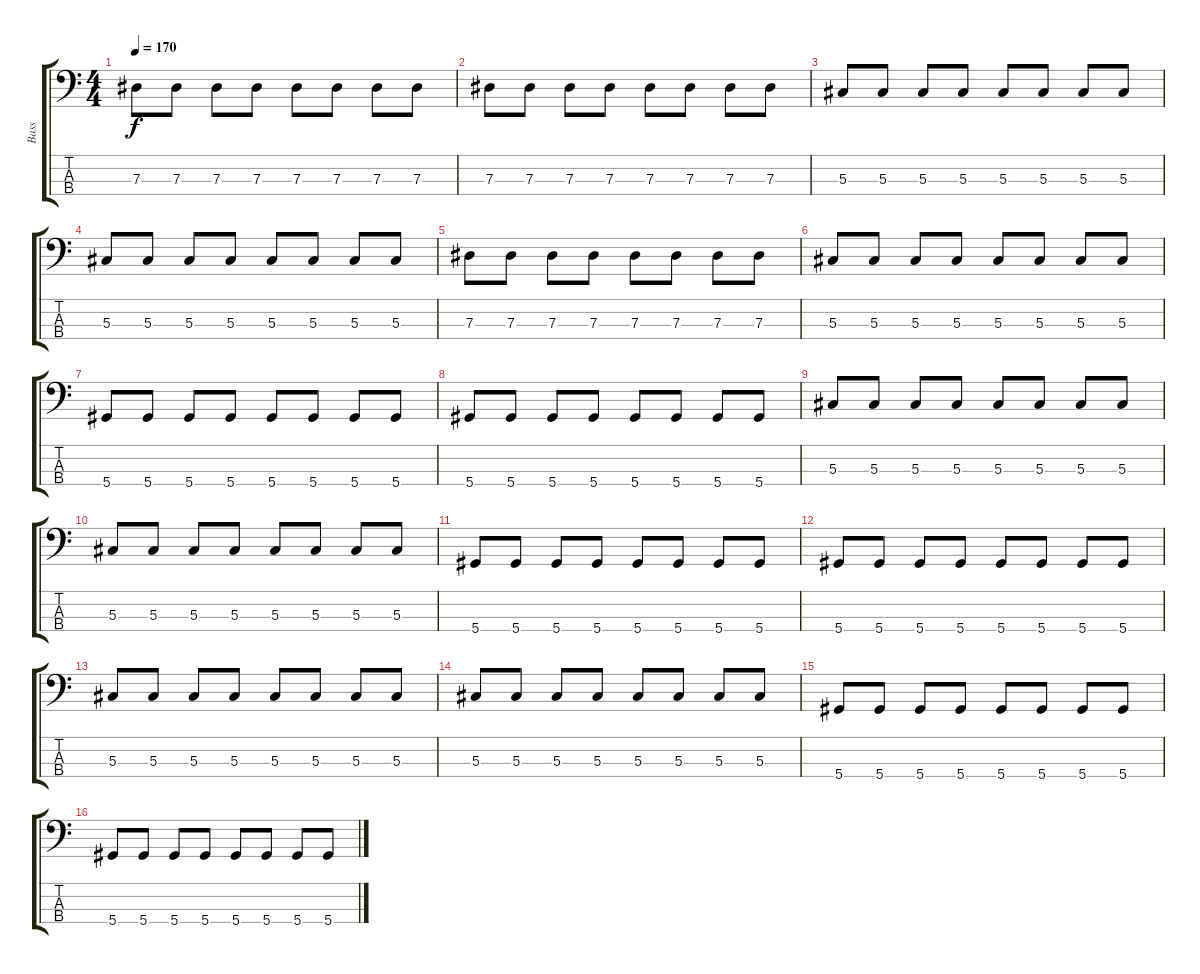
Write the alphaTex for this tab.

\track ("Bass" "Bass") {instrument electricbasspick}
\staff {score tabs}
\tuning (Gb2 Db2 Ab1 Eb1) {hide}
\ts (4 4)
\tempo 170
\clef f4
\ks c
7.3.8{dy f} 7.3.8 7.3.8 7.3.8 7.3.8 7.3.8 7.3.8 7.3.8 |
7.3.8 7.3.8 7.3.8 7.3.8 7.3.8 7.3.8 7.3.8 7.3.8 |
5.3.8 5.3.8 5.3.8 5.3.8 5.3.8 5.3.8 5.3.8 5.3.8 |
5.3.8 5.3.8 5.3.8 5.3.8 5.3.8 5.3.8 5.3.8 5.3.8 |
7.3.8 7.3.8 7.3.8 7.3.8 7.3.8 7.3.8 7.3.8 7.3.8 |
5.3.8 5.3.8 5.3.8 5.3.8 5.3.8 5.3.8 5.3.8 5.3.8 |
5.4.8 5.4.8 5.4.8 5.4.8 5.4.8 5.4.8 5.4.8 5.4.8 |
5.4.8 5.4.8 5.4.8 5.4.8 5.4.8 5.4.8 5.4.8 5.4.8 |
5.3.8 5.3.8 5.3.8 5.3.8 5.3.8 5.3.8 5.3.8 5.3.8 |
5.3.8 5.3.8 5.3.8 5.3.8 5.3.8 5.3.8 5.3.8 5.3.8 |
5.4.8 5.4.8 5.4.8 5.4.8 5.4.8 5.4.8 5.4.8 5.4.8 |
5.4.8 5.4.8 5.4.8 5.4.8 5.4.8 5.4.8 5.4.8 5.4.8 |
5.3.8 5.3.8 5.3.8 5.3.8 5.3.8 5.3.8 5.3.8 5.3.8 |
5.3.8 5.3.8 5.3.8 5.3.8 5.3.8 5.3.8 5.3.8 5.3.8 |
5.4.8 5.4.8 5.4.8 5.4.8 5.4.8 5.4.8 5.4.8 5.4.8 |
5.4.8 5.4.8 5.4.8 5.4.8 5.4.8 5.4.8 5.4.8 5.4.8
